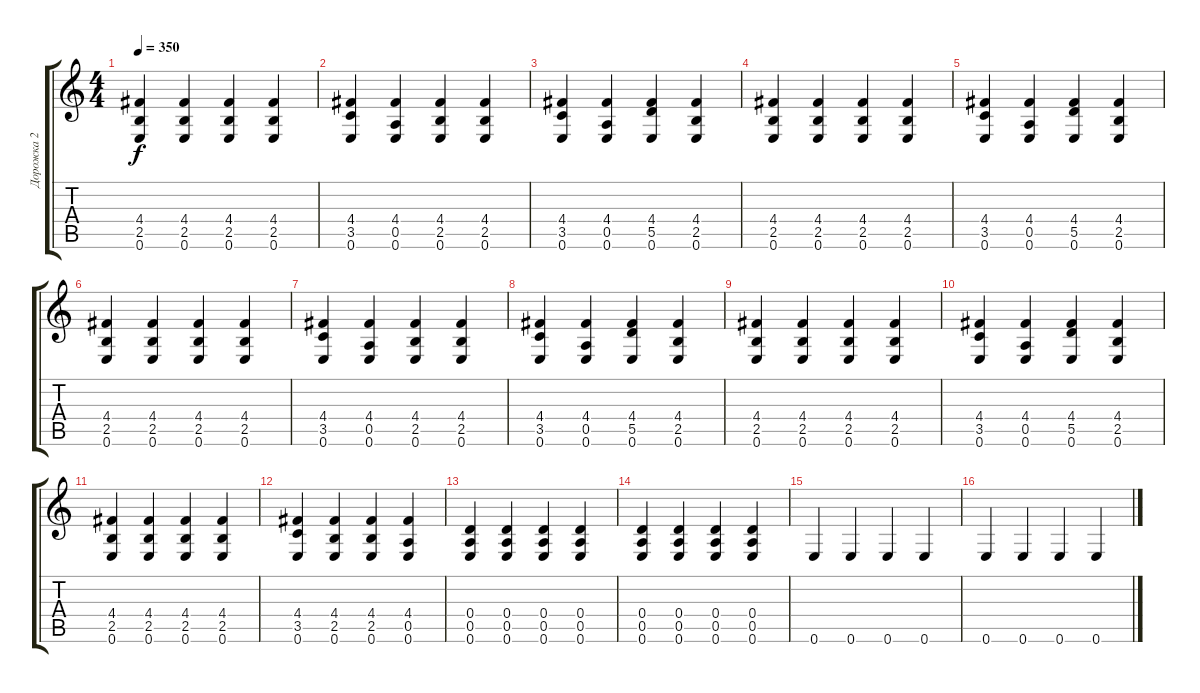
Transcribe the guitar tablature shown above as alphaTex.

\track ("Дорожка 2" "Дорожка 2") {instrument distortionguitar}
\staff {score tabs}
\tuning (E4 B3 G3 D3 A2 E2) {hide}
\ts (4 4)
\tempo 350
\clef g2
\ks c
(4.4 2.5 0.6).4{dy f} (4.4 2.5 0.6).4 (4.4 2.5 0.6).4 (4.4 2.5 0.6).4 |
(4.4 3.5 0.6).4 (4.4 0.5 0.6).4 (4.4 2.5 0.6).4 (4.4 2.5 0.6).4 |
(4.4 3.5 0.6).4 (4.4 0.5 0.6).4 (4.4 5.5 0.6).4 (4.4 2.5 0.6).4 |
(4.4 2.5 0.6).4 (4.4 2.5 0.6).4 (4.4 2.5 0.6).4 (4.4 2.5 0.6).4 |
(4.4 3.5 0.6).4 (4.4 0.5 0.6).4 (4.4 5.5 0.6).4 (4.4 2.5 0.6).4 |
(4.4 2.5 0.6).4 (4.4 2.5 0.6).4 (4.4 2.5 0.6).4 (4.4 2.5 0.6).4 |
(4.4 3.5 0.6).4 (4.4 0.5 0.6).4 (4.4 2.5 0.6).4 (4.4 2.5 0.6).4 |
(4.4 3.5 0.6).4 (4.4 0.5 0.6).4 (4.4 5.5 0.6).4 (4.4 2.5 0.6).4 |
(4.4 2.5 0.6).4 (4.4 2.5 0.6).4 (4.4 2.5 0.6).4 (4.4 2.5 0.6).4 |
(4.4 3.5 0.6).4 (4.4 0.5 0.6).4 (4.4 5.5 0.6).4 (4.4 2.5 0.6).4 |
(4.4 2.5 0.6).4 (4.4 2.5 0.6).4 (4.4 2.5 0.6).4 (4.4 2.5 0.6).4 |
(4.4 3.5 0.6).4 (4.4 2.5 0.6).4 (4.4 2.5 0.6).4 (4.4 0.5 0.6).4 |
(0.4 0.5 0.6).4 (0.4 0.5 0.6).4 (0.4 0.5 0.6).4 (0.4 0.5 0.6).4 |
(0.4 0.5 0.6).4 (0.4 0.5 0.6).4 (0.4 0.5 0.6).4 (0.4 0.5 0.6).4 |
0.6.4 0.6.4 0.6.4 0.6.4 |
0.6.4 0.6.4 0.6.4 0.6.4
